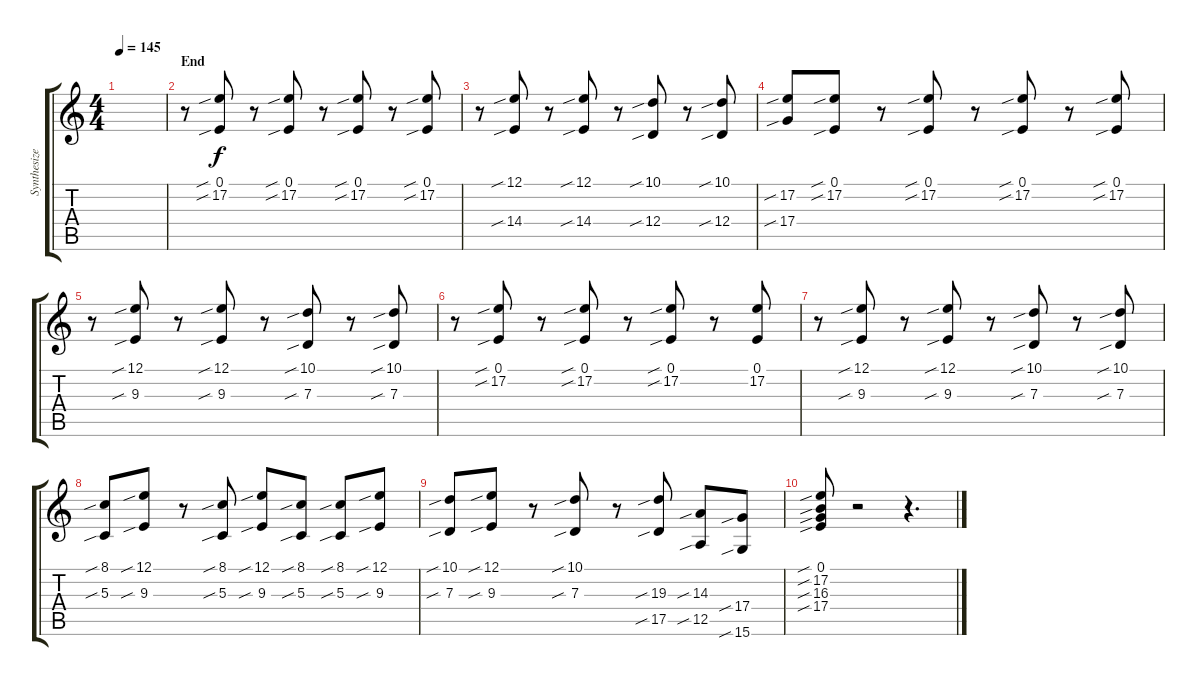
\track ("Synthesizer" "Synthesize") {instrument lead1square}
\staff {score tabs}
\tuning (E4 B3 G3 D3 A2 E2) {hide}
\ts (4 4)
\tempo 145
\clef g2
\ks c
|
\section ("" "End")
r.8 (0.1{sib} 17.2{sib}).8 r.8 (0.1{sib} 17.2{sib}).8 r.8 (0.1{sib} 17.2{sib}).8 r.8 (0.1{sib} 17.2{sib}).8 |
r.8 (12.1{sib} 14.4{sib}).8 r.8 (12.1{sib} 14.4{sib}).8 r.8 (10.1{sib} 12.4{sib}).8 r.8 (10.1{sib} 12.4{sib}).8 |
(17.2{sib} 17.4{sib}).8 (0.1{sib} 17.2{sib}).8 r.8 (0.1{sib} 17.2{sib}).8 r.8 (0.1{sib} 17.2{sib}).8 r.8 (0.1{sib} 17.2{sib}).8 |
r.8 (12.1{sib} 9.3{sib}).8 r.8 (12.1{sib} 9.3{sib}).8 r.8 (10.1{sib} 7.3{sib}).8 r.8 (10.1{sib} 7.3{sib}).8 |
r.8 (0.1{sib} 17.2{sib}).8 r.8 (0.1{sib} 17.2{sib}).8 r.8 (0.1{sib} 17.2{sib}).8 r.8 (0.1 17.2).8 |
r.8 (12.1{sib} 9.3{sib}).8 r.8 (12.1{sib} 9.3{sib}).8 r.8 (10.1{sib} 7.3{sib}).8 r.8 (10.1{sib} 7.3{sib}).8 |
(8.1{sib} 5.3{sib}).8 (12.1{sib} 9.3{sib}).8 r.8 (8.1{sib} 5.3{sib}).8 (12.1{sib} 9.3{sib}).8 (8.1{sib} 5.3{sib}).8 (8.1{sib} 5.3{sib}).8 (12.1{sib} 9.3{sib}).8 |
(10.1{sib} 7.3{sib}).8 (12.1{sib} 9.3{sib}).8 r.8 (10.1{sib} 7.3{sib}).8 r.8 (19.3{sib} 17.5{sib}).8 (14.3{sib} 12.5{sib}).8 (17.4{sib} 15.6{sib}).8 |
(0.1{sib} 17.2{sib} 16.3{sib} 17.4{sib}).8 r.2 r.4{d}
